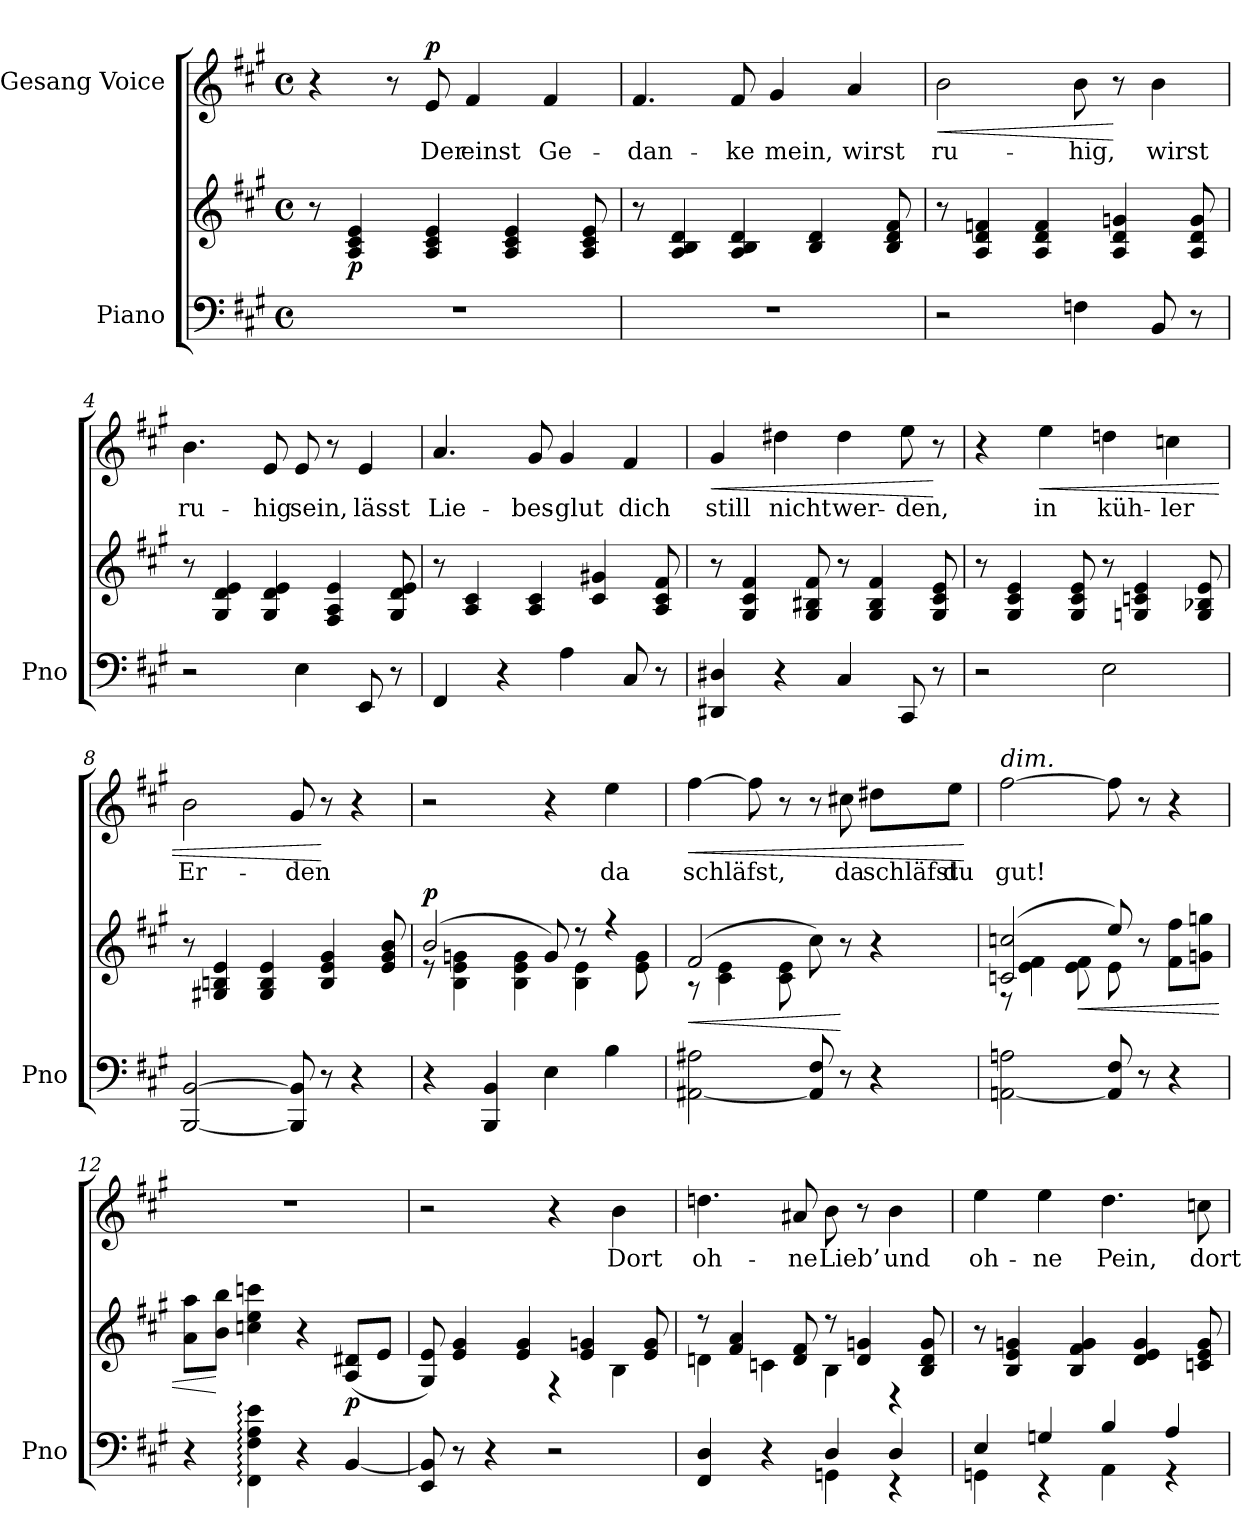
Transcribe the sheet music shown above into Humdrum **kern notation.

**kern	**kern	**dynam	**kern	**text	**dynam
*part2	*part2	*part2	*part1	*part1	*part1
*staff3	*staff2	*staff2/3	*staff1	*staff1	*staff1
*I"Piano	*	*	*I"Gesang Voice	*	*
*I'Pno	*	*	*	*	*
*clefF4	*clefG2	*	*clefG2	*	*
*k[f#c#g#]	*k[f#c#g#]	*	*k[f#c#g#]	*	*
*M4/4	*M4/4	*	*M4/4	*	*
*met(c)	*met(c)	*	*met(c)	*	*
=1	=1	=1	=1	=1	=1
1r	8r	.	4r	.	.
!	!	!LO:DY:b	!	!	!
.	4A/ 4c#/ 4e/	p	.	.	.
.	.	.	8r	.	.
!	!	!	!	!	!LO:DY:a
.	4A/ 4c#/ 4e/	.	8e/	Der	p
.	.	.	4f#/	einst	.
.	4A/ 4c#/ 4e/	.	.	.	.
.	.	.	4f#/	Ge-	.
.	8A/ 8c#/ 8e/	.	.	.	.
=2	=2	=2	=2	=2	=2
1r	8r	.	4.f#/	-dan-	.
.	4A/ 4B/ 4d/	.	.	.	.
.	4A/ 4B/ 4d/	.	8f#/	-ke	.
.	.	.	4g#/	mein,	.
.	4B/ 4d/	.	.	.	.
.	.	.	4a/	wirst	.
.	8B/ 8d/ 8f#/	.	.	.	.
=3	=3	=3	=3	=3	=3
!	!	!	!	!	!LO:HP:b
2r	8r	.	2b\	ru-	<
.	4A/ 4d/ 4fn/	.	.	.	.
.	4A/ 4d/ 4f/	.	.	.	.
4Fn\	.	.	8b\	-hig,	.
.	4A/ 4d/ 4gn/	.	8r	.	[
8BB/	.	.	4b\	wirst	.
8r	8A/ 8d/ 8g/	.	.	.	.
=4	=4	=4	=4	=4	=4
2r	8r	.	4.b\	ru-	.
.	4G#/ 4d/ 4e/	.	.	.	.
.	4G#/ 4d/ 4e/	.	8e/	-hig	.
4E\	.	.	8e/	sein,	.
.	4F#/ 4A/ 4e/	.	8r	.	.
8EE/	.	.	4e/	lässt	.
8r	8G#/ 8d/ 8e/	.	.	.	.
=5	=5	=5	=5	=5	=5
4FF#/	8r	.	4.a/	Lie-	.
.	4A/ 4c#/	.	.	.	.
4r	.	.	.	.	.
.	4A/ 4c#/	.	8g#/	-bes-	.
4A\	.	.	4g#/	-glut	.
.	4c#/ 4g#X/	.	.	.	.
8C#/	.	.	4f#/	dich	.
8r	8A/ 8c#/ 8f#/	.	.	.	.
=6	=6	=6	=6	=6	=6
!	!	!	!	!	!LO:HP:b
4DD#X/ 4D#X/	8r	.	4g#/	still	<
.	4G#/ 4c#/ 4f#/	.	.	.	.
4r	.	.	4dd#X\	nicht	.
.	8G#/ 8B#X/ 8f#/	.	.	.	.
4C#/	8r	.	4dd#\	wer-	.
.	4G#/ 4B#/ 4f#/	.	.	.	.
8CC#/	.	.	8ee\	-den,	.
8r	8G#/ 8c#/ 8e/	.	8r	.	[
=7	=7	=7	=7	=7	=7
2r	8r	.	4r	.	.
.	4G#/ 4c#/ 4e/	.	.	.	.
!	!	!	!	!	!LO:HP:b
.	.	.	4ee\	in	<
.	8G#/ 8c#/ 8e/	.	.	.	.
2E\	8r	.	4ddn\	küh-	.
.	4Gn/ 4cn/ 4e/	.	.	.	.
.	.	.	4ccn\	-ler	.
.	8G/ 8B-X/ 8e/	.	.	.	.
=8	=8	=8	=8	=8	=8
[2BBB/ [2BB/	8r	.	2b\	Er-	.
.	4G#X/ 4Bn/ 4e/	.	.	.	.
.	4G#/ 4B/ 4e/	.	.	.	.
8BBB/] 8BB/]	.	.	8g#/	-den	.
8r	4B/ 4e/ 4g#/	.	8r	.	[
4r	.	.	4r	.	.
.	8e/ 8g#/ 8b/	.	.	.	.
=9	=9	=9	=9	=9	=9
*	*^	*	*	*	*
!	!	!	!LO:DY:a	!	!	!
4r	(2b/	8r	p	2r	.	.
.	.	4B\ 4e\ 4gn\	.	.	.	.
4BBB/ 4BB/	.	.	.	.	.	.
.	.	4B\ 4e\ 4g\	.	.	.	.
4E\	8g/)	.	.	4r	.	.
.	8r	4B\ 4e\	.	.	.	.
4B\	4r	.	.	4ee\	da	.
.	.	8e\ 8g\	.	.	.	.
=10	=10	=10	=10	=10	=10	=10
!	!	!	!LO:HP:b	!	!	!LO:HP:b
[2AA#X\ 2A#X\	(2f#/	8r	<	[4ff#\	schläfst,	<
.	.	4c#\ 4e\	.	.	.	.
.	.	.	.	8ff#\]	.	.
.	.	8c#\ 8e\	.	8r	.	.
8AA#/] 8F#/	8cc#\)	8ryy	.	8r	.	.
8r	8r	8ryy	[	8cc#X\	da	.
4r	4r	4ryy	.	8dd#X\L	schläfst	.
.	.	.	.	8ee\J	du	.
*	*v	*v	*	*	*	*
.	.	.	.	.	[
=11	=11	=11	=11	=11	=11
*	*^	*	*	*	*
!	!	!	!	!LO:TX:a:i:t=dim.	!	!
[2AAn\ 2An\	(2cn/ 2ccn/	8r	.	[2ff#\	gut!	.
.	.	4e\ 4f#\	.	.	.	.
!	!	!	!LO:HP:b	!	!	!
.	.	8e\ 8f#\	<	.	.	.
8AA/] 8F#/	8ee/)	8e\	.	8ff#\]	.	.
8r	8r	8ryy	.	8r	.	.
4r	8f#\ 8ff#\L	4ryy	.	4r	.	.
.	8gn\ 8ggn\J	.	.	.	.	.
*	*v	*v	*	*	*	*
=12	=12	=12	=12	=12	=12
4r	8a\ 8aa\L	.	1r	.	.
.	8b\ 8bb\J	[	.	.	.
4FF#\: 4F#\: 4A\: 4e\:	4ccn\ 4ee\ 4cccn\	.	.	.	.
4r	4r	.	.	.	.
!	!	!LO:DY:b	!	!	!
[>4BB/	(<8A/ 8d#X/L	p	.	.	.
.	8e/J	.	.	.	.
=13	=13	=13	=13	=13	=13
*	*^	*	*	*	*
8EE/ 8BB/]	8G#/ 8e/)	2ryy	.	2r	.	.
8r	4e/ 4g#/	.	.	.	.	.
4r	.	.	.	.	.	.
.	4e/ 4g#/	.	.	.	.	.
2r	.	4r	.	4r	.	.
.	4e/ 4gn/	.	.	.	.	.
.	.	4B\	.	4b\	Dort	.
.	8e/ 8g/	.	.	.	.	.
=14	=14	=14	=14	=14	=14	=14
*^	*	*	*	*	*	*
4FF#/ 4D/	2ryy	8r	4dn\	.	4.ddn\	oh-	.
.	.	4f#/ 4a/	.	.	.	.	.
4r	.	.	4cn\	.	.	.	.
.	.	8d/ 8f#/	.	.	8a#X/	-ne	.
4D/	4GGn\	8r	4B\	.	8b\	Lieb’	.
.	.	4d/ 4gn/	.	.	8r	.	.
4D/	4r	.	4r	.	4b\	und	.
.	.	8B/ 8d/ 8g/	.	.	.	.	.
*	*	*v	*v	*	*	*	*
=15	=15	=15	=15	=15	=15	=15
4E/	4GGn\	8r	.	4ee\	oh-	.
.	.	4B/ 4e/ 4gn/	.	.	.	.
4Gn/	4r	.	.	4ee\	-ne	.
.	.	4B/ 4f#/ 4g/	.	.	.	.
4B/	4AA\	.	.	4.dd\	Pein,	.
.	.	4d/ 4e/ 4g/	.	.	.	.
4A/	4r	.	.	.	.	.
.	.	8cn/ 8e/ 8g/	.	8ccn\	dort	.
*v	*v	*	*	*	*	*
=	=	=	=	=	=
*-	*-	*-	*-	*-	*-
